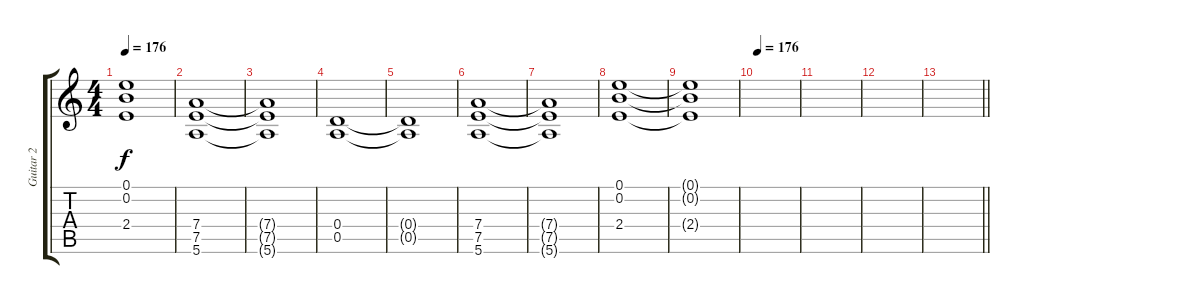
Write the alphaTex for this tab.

\track ("Guitar 2" "Guitar 2") {instrument overdrivenguitar}
\staff {score tabs}
\tuning (E4 B3 G3 D3 A2 E2) {hide}
\ts (4 4)
\tempo 176
\clef g2
\ks c
(0.1{t} 0.2{t} 2.4{t}).1{dy f} |
(7.4 7.5 5.6).1 |
(7.4{t} 7.5{t} 5.6{t}).1 |
(0.4 0.5).1 |
(0.4{t} 0.5{t}).1 |
(7.4 7.5 5.6).1 |
(7.4{t} 7.5{t} 5.6{t}).1 |
(0.1 0.2 2.4).1 |
(0.1{t} 0.2{t} 2.4{t}).1 |
\tempo 176
|
|
|
\barLineRight lightlight
